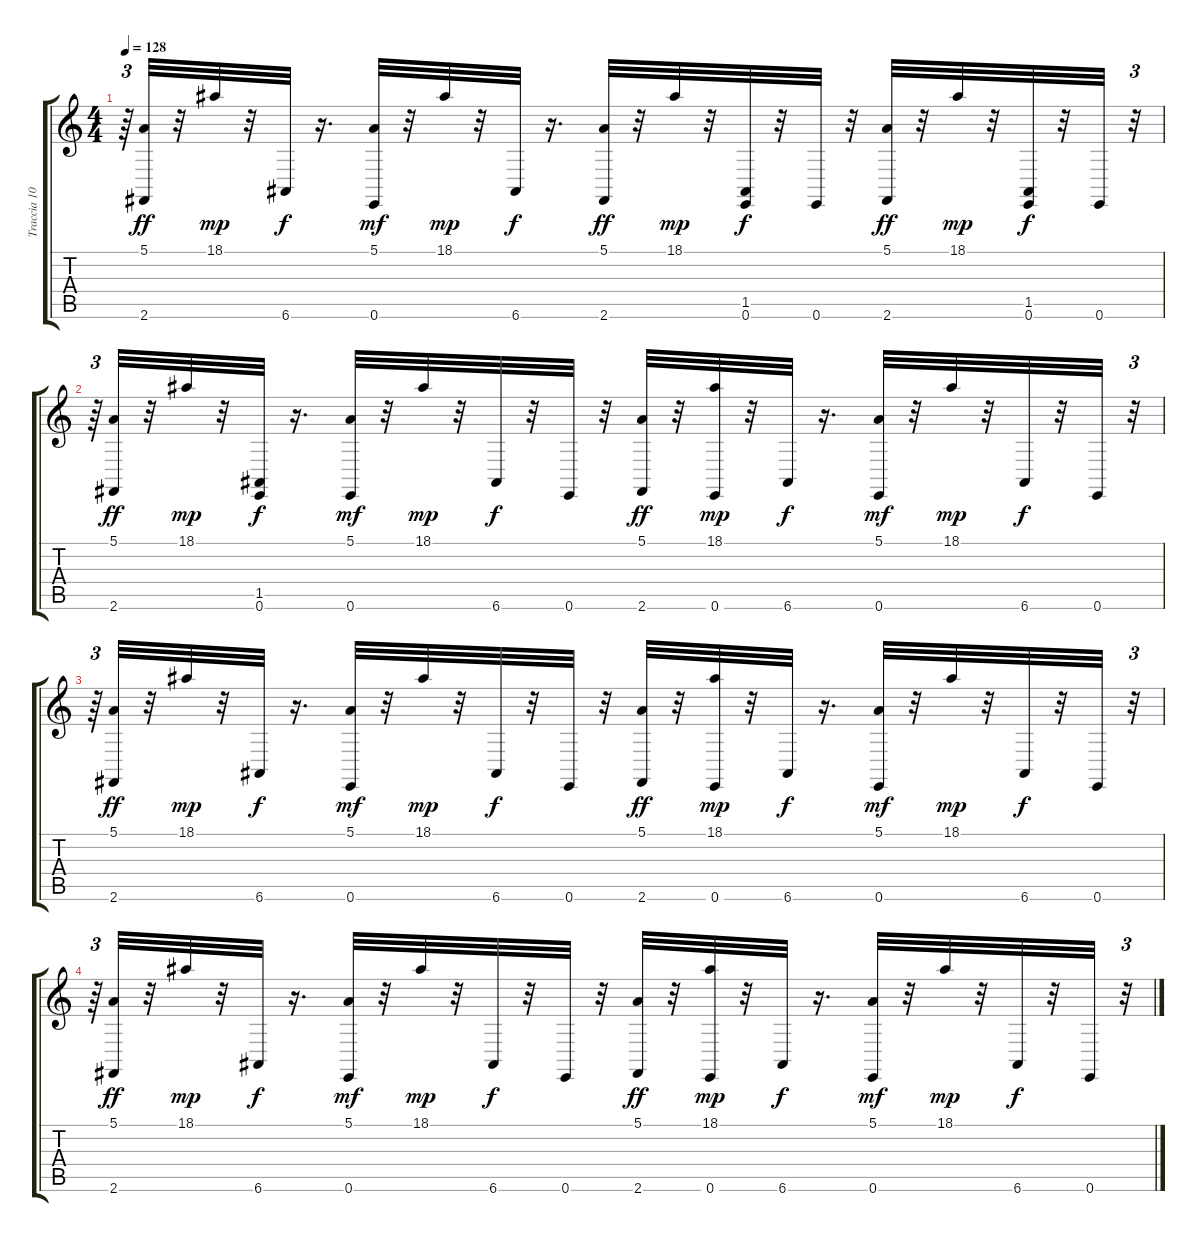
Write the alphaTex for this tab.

\track ("Traccia 10" "Traccia 10") {instrument acousticgrandpiano}
\staff {score tabs}
\tuning (E4 B3 G3 D3 A2 E2) {hide}
\ts (4 4)
\tempo 128
\clef g2
\ks c
r.64{tu (3 2) dy f} (5.1 2.6).32{dy ff} r.32 18.1.32{dy mp} r.32 6.6.32{dy f} r.16{d} (5.1 0.6).32{dy mf} r.32 18.1.32{dy mp} r.32 6.6.32{dy f} r.16{d} (5.1 2.6).32{dy ff} r.32 18.1.32{dy mp} r.32 (1.5 0.6).32{dy f} r.32 0.6.32 r.32 (5.1 2.6).32{dy ff} r.32 18.1.32{dy mp} r.32 (1.5 0.6).32{dy f} r.32 0.6.32 r.32{tu (3 2)} |
r.64{tu (3 2)} (5.1 2.6).32{dy ff} r.32 18.1.32{dy mp} r.32 (1.5 0.6).32{dy f} r.16{d} (5.1 0.6).32{dy mf} r.32 18.1.32{dy mp} r.32 6.6.32{dy f} r.32 0.6.32 r.32 (5.1 2.6).32{dy ff} r.32 (18.1 0.6).32{dy mp} r.32 6.6.32{dy f} r.16{d} (5.1 0.6).32{dy mf} r.32 18.1.32{dy mp} r.32 6.6.32{dy f} r.32 0.6.32 r.32{tu (3 2)} |
r.64{tu (3 2)} (5.1 2.6).32{dy ff} r.32 18.1.32{dy mp} r.32 6.6.32{dy f} r.16{d} (5.1 0.6).32{dy mf} r.32 18.1.32{dy mp} r.32 6.6.32{dy f} r.32 0.6.32 r.32 (5.1 2.6).32{dy ff} r.32 (18.1 0.6).32{dy mp} r.32 6.6.32{dy f} r.16{d} (5.1 0.6).32{dy mf} r.32 18.1.32{dy mp} r.32 6.6.32{dy f} r.32 0.6.32 r.32{tu (3 2)} |
r.64{tu (3 2)} (5.1 2.6).32{dy ff} r.32 18.1.32{dy mp} r.32 6.6.32{dy f} r.16{d} (5.1 0.6).32{dy mf} r.32 18.1.32{dy mp} r.32 6.6.32{dy f} r.32 0.6.32 r.32 (5.1 2.6).32{dy ff} r.32 (18.1 0.6).32{dy mp} r.32 6.6.32{dy f} r.16{d} (5.1 0.6).32{dy mf} r.32 18.1.32{dy mp} r.32 6.6.32{dy f} r.32 0.6.32 r.32{tu (3 2)}
